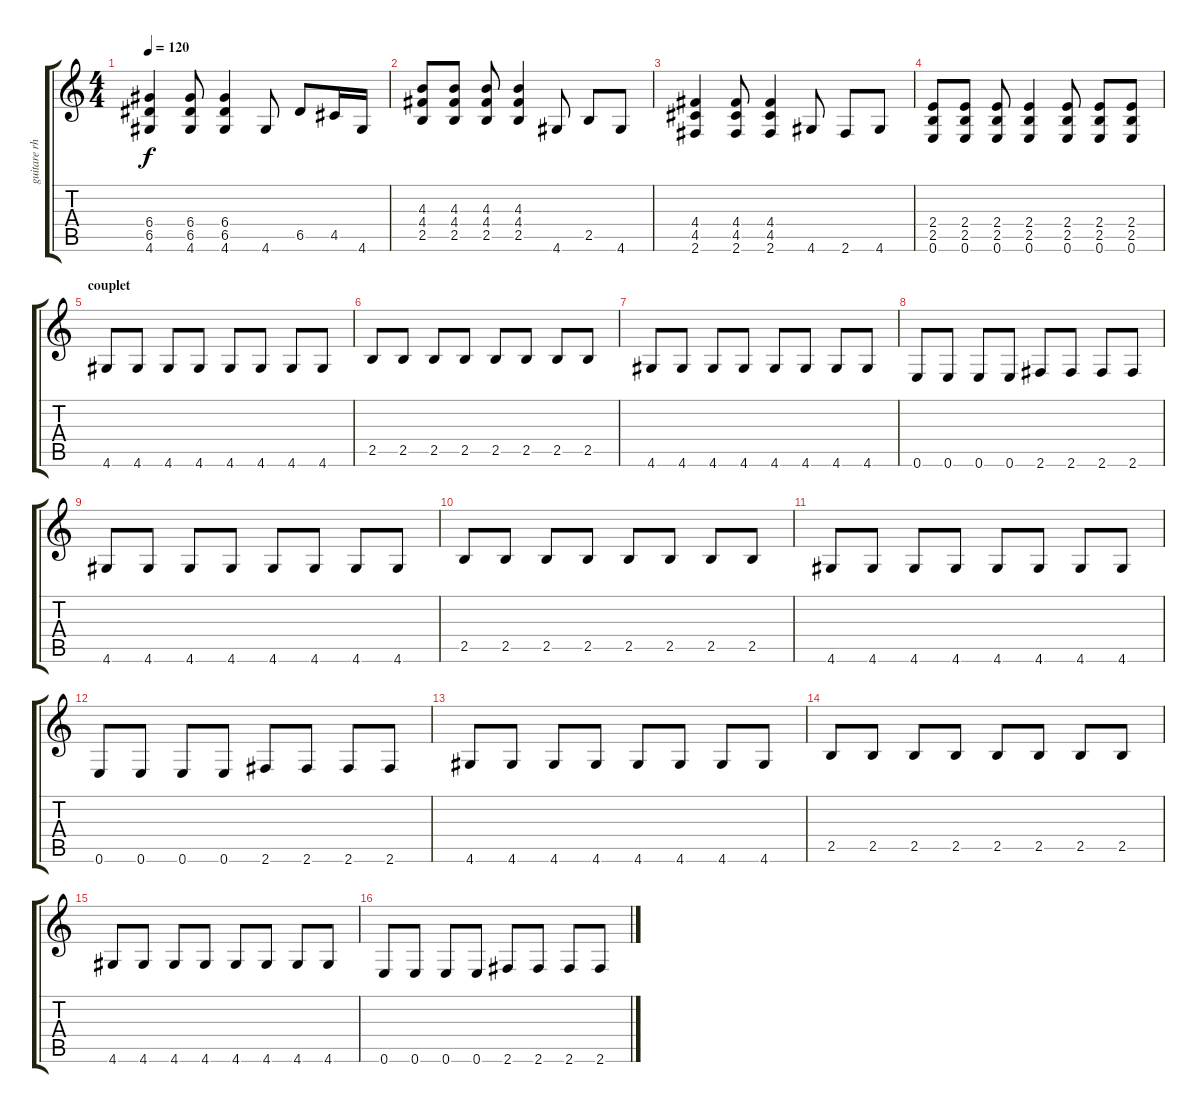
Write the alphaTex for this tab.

\track ("guitare rhytmique" "guitare rh") {instrument acousticguitarsteel}
\staff {score tabs}
\tuning (E4 B3 G3 D3 A2 E2) {hide}
\ts (4 4)
\tempo 120
\clef g2
\ks c
(6.4 6.5 4.6).4{dy f} (6.4 6.5 4.6).8 (6.4 6.5 4.6).4 4.6.8 6.5.8 4.5.16 4.6.16 |
(4.3 4.4 2.5).8 (4.3 4.4 2.5).8 (4.3 4.4 2.5).8 (4.3 4.4 2.5).4 4.6.8 2.5.8 4.6.8 |
(4.4 4.5 2.6).4 (4.4 4.5 2.6).8 (4.4 4.5 2.6).4 4.6.8 2.6.8 4.6.8 |
(2.4 2.5 0.6).8 (2.4 2.5 0.6).8 (2.4 2.5 0.6).8 (2.4 2.5 0.6).4 (2.4 2.5 0.6).8 (2.4 2.5 0.6).8 (2.4 2.5 0.6).8 |
\section ("" "couplet")
4.6.8{volume 4 instrument distortionguitar} 4.6.8 4.6.8 4.6.8 4.6.8 4.6.8 4.6.8 4.6.8 |
2.5.8 2.5.8 2.5.8 2.5.8 2.5.8 2.5.8 2.5.8 2.5.8 |
4.6.8 4.6.8 4.6.8 4.6.8 4.6.8 4.6.8 4.6.8 4.6.8 |
0.6.8 0.6.8 0.6.8 0.6.8 2.6.8 2.6.8 2.6.8 2.6.8 |
4.6.8{volume 4 instrument distortionguitar} 4.6.8 4.6.8 4.6.8 4.6.8 4.6.8 4.6.8 4.6.8 |
2.5.8 2.5.8 2.5.8 2.5.8 2.5.8 2.5.8 2.5.8 2.5.8 |
4.6.8 4.6.8 4.6.8 4.6.8 4.6.8 4.6.8 4.6.8 4.6.8 |
0.6.8 0.6.8 0.6.8 0.6.8 2.6.8 2.6.8 2.6.8 2.6.8 |
4.6.8{volume 4 instrument distortionguitar} 4.6.8 4.6.8 4.6.8 4.6.8 4.6.8 4.6.8 4.6.8 |
2.5.8 2.5.8 2.5.8 2.5.8 2.5.8 2.5.8 2.5.8 2.5.8 |
4.6.8 4.6.8 4.6.8 4.6.8 4.6.8 4.6.8 4.6.8 4.6.8 |
0.6.8 0.6.8 0.6.8 0.6.8 2.6.8 2.6.8 2.6.8 2.6.8
